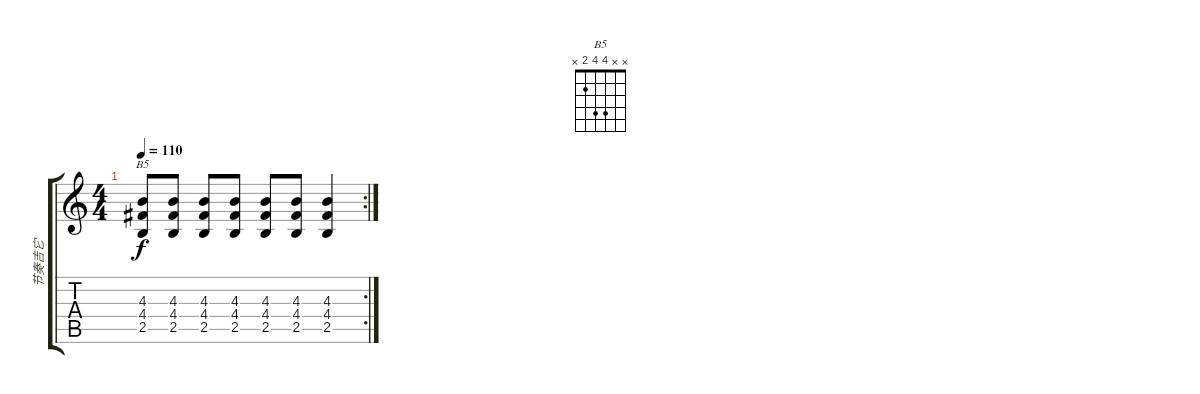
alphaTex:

\track ("节奏吉它" "节奏吉它") {instrument distortionguitar}
\staff {score tabs}
\tuning (E4 B3 G3 D3 A2 E2) {hide}
\chord ("B5" x x 4 4 2 x)
\rc 2
\ts (4 4)
\tempo 110
\clef g2
\ks c
(4.3 4.4 2.5).8{ch "B5" dy f} (4.3 4.4 2.5).8 (4.3 4.4 2.5).8 (4.3 4.4 2.5).8 (4.3 4.4 2.5).8 (4.3 4.4 2.5).8 (4.3 4.4 2.5).4
